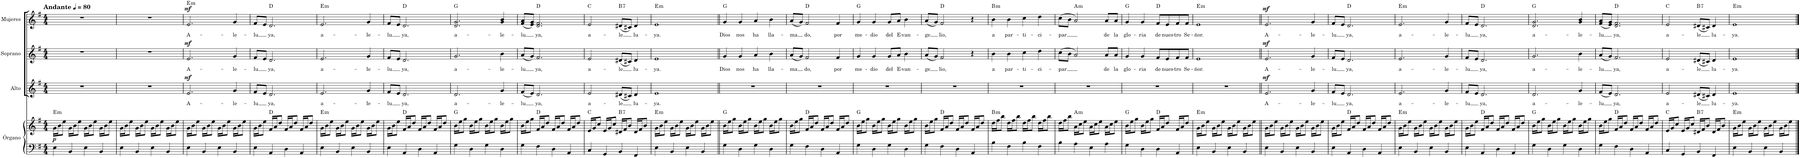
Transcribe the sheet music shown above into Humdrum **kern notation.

**kern	**kern	**dynam	**harte	**kern	**text	**dynam	**kern	**text	**dynam	**kern	**text	**dynam	**harte
*part4	*part4	*part4	*part4	*part3	*part3	*part3	*part2	*part2	*part2	*part1	*part1	*part1	*part1
*staff5	*staff4	*staff4/5	*	*staff3	*staff3	*staff3	*staff2	*staff2	*staff2	*staff1	*staff1	*staff1	*
*I"Órgano	*	*	*	*I"Alto	*	*	*I"Soprano	*	*	*I"Mujeres	*	*	*
*	*	*	*	*I'A.	*	*	*I'S.	*	*	*	*	*	*
*clefF4	*clefG2	*	*	*clefG2	*	*	*clefG2	*	*	*clefG2	*	*	*
*k[f#]	*k[f#]	*	*	*k[f#]	*	*	*k[f#]	*	*	*k[f#]	*	*	*
*M4/4	*M4/4	*	*	*M4/4	*	*	*M4/4	*	*	*M4/4	*	*	*
*MM80	*MM80	*	*	*MM80	*	*	*MM80	*	*	*MM80	*	*	*
=1	=1	=1	=1	=1	=1	=1	=1	=1	=1	=1	=1	=1	=1
!	!	!	!	!	!	!	!	!	!	!LO:TX:a:B:t=Andante	!	!	!
!	!	!LO:DY:b	!LO:H:kt=m	!	!	!	!	!	!	!	!	!	!
4E\	16g\LL	p	E:min	1r	.	.	1r	.	.	1r	.	.	.
.	16b\J	.	.	.	.	.	.	.	.	.	.	.	.
.	8ee\J	.	.	.	.	.	.	.	.	.	.	.	.
4BB/	16g\LL	.	.	.	.	.	.	.	.	.	.	.	.
.	16b\J	.	.	.	.	.	.	.	.	.	.	.	.
.	8ee\J	.	.	.	.	.	.	.	.	.	.	.	.
4E\	16g\LL	.	.	.	.	.	.	.	.	.	.	.	.
.	16b\J	.	.	.	.	.	.	.	.	.	.	.	.
.	8ee\J	.	.	.	.	.	.	.	.	.	.	.	.
4BB/	16g\LL	.	.	.	.	.	.	.	.	.	.	.	.
.	16b\J	.	.	.	.	.	.	.	.	.	.	.	.
.	8ee\J	.	.	.	.	.	.	.	.	.	.	.	.
=2	=2	=2	=2	=2	=2	=2	=2	=2	=2	=2	=2	=2	=2
4E\	16g\LL	.	.	1r	.	.	1r	.	.	1r	.	.	.
.	16b\J	.	.	.	.	.	.	.	.	.	.	.	.
.	8ee\J	.	.	.	.	.	.	.	.	.	.	.	.
4BB/	16g\LL	.	.	.	.	.	.	.	.	.	.	.	.
.	16b\J	.	.	.	.	.	.	.	.	.	.	.	.
.	8ee\J	.	.	.	.	.	.	.	.	.	.	.	.
4E\	16g\LL	.	.	.	.	.	.	.	.	.	.	.	.
.	16b\J	.	.	.	.	.	.	.	.	.	.	.	.
.	8ee\J	.	.	.	.	.	.	.	.	.	.	.	.
4BB/	16g\LL	.	.	.	.	.	.	.	.	.	.	.	.
.	16b\J	.	.	.	.	.	.	.	.	.	.	.	.
.	8ee\J	.	.	.	.	.	.	.	.	.	.	.	.
=3	=3	=3	=3	=3	=3	=3	=3	=3	=3	=3	=3	=3	=3
!	!	!	!	!	!LO:LY:b	!LO:DY:a	!	!LO:LY:b	!LO:DY:a	!	!LO:LY:b	!LO:DY:a	!LO:H:kt=m
4E\	16g\LL	.	.	2.e/	A-	mf	2.e/	A-	mf	2.e/	A-	mf	E:min
.	16b\J	.	.	.	.	.	.	.	.	.	.	.	.
.	8ee\J	.	.	.	.	.	.	.	.	.	.	.	.
4BB/	16g\LL	.	.	.	.	.	.	.	.	.	.	.	.
.	16b\J	.	.	.	.	.	.	.	.	.	.	.	.
.	8ee\J	.	.	.	.	.	.	.	.	.	.	.	.
4E\	16g\LL	.	.	.	.	.	.	.	.	.	.	.	.
.	16b\J	.	.	.	.	.	.	.	.	.	.	.	.
.	8ee\J	.	.	.	.	.	.	.	.	.	.	.	.
!	!	!	!	!	!LO:LY:b	!	!	!LO:LY:b	!	!	!LO:LY:b	!	!
4BB/	16g\LL	.	.	4g/	-le-	.	4g/	-le-	.	4g/	-le-	.	.
.	16b\J	.	.	.	.	.	.	.	.	.	.	.	.
.	8ee\J	.	.	.	.	.	.	.	.	.	.	.	.
=4	=4	=4	=4	=4	=4	=4	=4	=4	=4	=4	=4	=4	=4
!	!	!	!	!	!LO:LY:b	!	!	!LO:LY:b	!	!	!LO:LY:b	!	!
4E\	16g\LL	.	.	8f#/L	-lu	.	8f#/L	-lu	.	8f#/L	-lu	.	.
.	16b\J	.	.	.	.	.	.	.	.	.	.	.	.
.	8ee\J	.	.	8e/J	.	.	8e/J	.	.	8e/J	.	.	.
!	!	!	!	!	!LO:LY:b	!	!	!LO:LY:b	!	!	!LO:LY:b	!	!
4AA/	16f#/LL	.	D:maj	2.d/	ya,	.	2.d/	ya,	.	2.d/	ya,	.	D:maj
.	16a/J	.	.	.	.	.	.	.	.	.	.	.	.
.	8dd/J	.	.	.	.	.	.	.	.	.	.	.	.
4D\	16f#/LL	.	.	.	.	.	.	.	.	.	.	.	.
.	16a/J	.	.	.	.	.	.	.	.	.	.	.	.
.	8dd/J	.	.	.	.	.	.	.	.	.	.	.	.
4AA/	16f#/LL	.	.	.	.	.	.	.	.	.	.	.	.
.	16a/J	.	.	.	.	.	.	.	.	.	.	.	.
.	8dd/J	.	.	.	.	.	.	.	.	.	.	.	.
=5	=5	=5	=5	=5	=5	=5	=5	=5	=5	=5	=5	=5	=5
!	!	!	!LO:H:kt=m	!	!LO:LY:b	!	!	!LO:LY:b	!	!	!LO:LY:b	!	!LO:H:kt=m
4E\	16g\LL	.	E:min	2.e/	a-	.	2.e/	a-	.	2.e/	a-	.	E:min
.	16b\J	.	.	.	.	.	.	.	.	.	.	.	.
.	8ee\J	.	.	.	.	.	.	.	.	.	.	.	.
4BB/	16g\LL	.	.	.	.	.	.	.	.	.	.	.	.
.	16b\J	.	.	.	.	.	.	.	.	.	.	.	.
.	8ee\J	.	.	.	.	.	.	.	.	.	.	.	.
4E\	16g\LL	.	.	.	.	.	.	.	.	.	.	.	.
.	16b\J	.	.	.	.	.	.	.	.	.	.	.	.
.	8ee\J	.	.	.	.	.	.	.	.	.	.	.	.
!	!	!	!	!	!LO:LY:b	!	!	!LO:LY:b	!	!	!LO:LY:b	!	!
4BB/	16g\LL	.	.	4g/	-le-	.	4g/	-le-	.	4g/	-le-	.	.
.	16b\J	.	.	.	.	.	.	.	.	.	.	.	.
.	8ee\J	.	.	.	.	.	.	.	.	.	.	.	.
=6	=6	=6	=6	=6	=6	=6	=6	=6	=6	=6	=6	=6	=6
!	!	!	!	!	!LO:LY:b	!	!	!LO:LY:b	!	!	!LO:LY:b	!	!
4E\	16g\LL	.	.	8f#/L	-lu	.	8f#/L	-lu	.	8f#/L	-lu	.	.
.	16b\J	.	.	.	.	.	.	.	.	.	.	.	.
.	8ee\J	.	.	8e/J	.	.	8e/J	.	.	8e/J	.	.	.
!	!	!	!	!	!LO:LY:b	!	!	!LO:LY:b	!	!	!LO:LY:b	!	!
4AA/	16f#/LL	.	D:maj	2.d/	ya,	.	2.d/	ya,	.	2.d/	ya,	.	D:maj
.	16a/J	.	.	.	.	.	.	.	.	.	.	.	.
.	8dd/J	.	.	.	.	.	.	.	.	.	.	.	.
4D\	16f#/LL	.	.	.	.	.	.	.	.	.	.	.	.
.	16a/J	.	.	.	.	.	.	.	.	.	.	.	.
.	8dd/J	.	.	.	.	.	.	.	.	.	.	.	.
4AA/	16f#/LL	.	.	.	.	.	.	.	.	.	.	.	.
.	16a/J	.	.	.	.	.	.	.	.	.	.	.	.
.	8dd/J	.	.	.	.	.	.	.	.	.	.	.	.
=7	=7	=7	=7	=7	=7	=7	=7	=7	=7	=7	=7	=7	=7
!	!	!	!	!	!LO:LY:b	!	!	!LO:LY:b	!	!	!LO:LY:b	!	!
4G\	16b\LL	.	G:maj	2.d/	a-	.	2.g/	a-	.	2.d/ 2.g/	a-	.	G:maj
.	16ee\J	.	.	.	.	.	.	.	.	.	.	.	.
.	8gg\J	.	.	.	.	.	.	.	.	.	.	.	.
4D\	16b\LL	.	.	.	.	.	.	.	.	.	.	.	.
.	16ee\J	.	.	.	.	.	.	.	.	.	.	.	.
.	8gg\J	.	.	.	.	.	.	.	.	.	.	.	.
4G\	16b\LL	.	.	.	.	.	.	.	.	.	.	.	.
.	16ee\J	.	.	.	.	.	.	.	.	.	.	.	.
.	8gg\J	.	.	.	.	.	.	.	.	.	.	.	.
!	!	!	!	!	!LO:LY:b	!	!	!LO:LY:b	!	!	!LO:LY:b	!	!
4D\	16b\LL	.	.	4g/	-le-	.	4b\	-le-	.	4g/ 4b/	-le-	.	.
.	16ee\J	.	.	.	.	.	.	.	.	.	.	.	.
.	8gg\J	.	.	.	.	.	.	.	.	.	.	.	.
=8	=8	=8	=8	=8	=8	=8	=8	=8	=8	=8	=8	=8	=8
!	!	!	!	!	!LO:LY:b	!	!	!LO:LY:b	!	!	!LO:LY:b	!	!
4G\	16b\LL	.	.	(8f#/L	-lu	.	(8a/L	-lu	.	(8f#/ 8a/L	-lu	.	.
.	16ee\J	.	.	.	.	.	.	.	.	.	.	.	.
.	8gg\J	.	.	8e/J)	.	.	8g/J)	.	.	8e/ 8g/J)	.	.	.
!	!	!	!	!	!LO:LY:b	!	!	!LO:LY:b	!	!	!LO:LY:b	!	!
4F#\	16f#/LL	.	D:maj	2.d/	ya,	.	2.f#/	ya,	.	2.d/ 2.f#/	ya,	.	D:maj
.	16a/J	.	.	.	.	.	.	.	.	.	.	.	.
.	8dd/J	.	.	.	.	.	.	.	.	.	.	.	.
4D\	16f#/LL	.	.	.	.	.	.	.	.	.	.	.	.
.	16a/J	.	.	.	.	.	.	.	.	.	.	.	.
.	8dd/J	.	.	.	.	.	.	.	.	.	.	.	.
4AA/	16f#/LL	.	.	.	.	.	.	.	.	.	.	.	.
.	16a/J	.	.	.	.	.	.	.	.	.	.	.	.
.	8dd/J	.	.	.	.	.	.	.	.	.	.	.	.
=9	=9	=9	=9	=9	=9	=9	=9	=9	=9	=9	=9	=9	=9
!	!	!	!	!	!LO:LY:b	!	!	!LO:LY:b	!	!	!LO:LY:b	!	!
4C/	16e/LL	.	C:maj	2e/	a-	.	2e/	a-	.	2e/	a-	.	C:maj
.	16g/J	.	.	.	.	.	.	.	.	.	.	.	.
.	8cc/J	.	.	.	.	.	.	.	.	.	.	.	.
4GG/	16e/LL	.	.	.	.	.	.	.	.	.	.	.	.
.	16g/J	.	.	.	.	.	.	.	.	.	.	.	.
.	8cc/J	.	.	.	.	.	.	.	.	.	.	.	.
!	!	!	!LO:H:kt=7	!	!LO:LY:b	!	!	!LO:LY:b	!	!	!LO:LY:b	!	!LO:H:kt=7
4BB/	16d#X/LL	.	B:7	(8d#X/L	-le	.	(8d#X/L	-le	.	(8d#X/L	-le	.	B:7
.	16f#/J	.	.	.	.	.	.	.	.	.	.	.	.
.	8b/J	.	.	8c#X/J)	.	.	8c#X/J)	.	.	8c#X/J)	.	.	.
!	!	!	!	!	!LO:LY:b	!	!	!LO:LY:b	!	!	!LO:LY:b	!	!
4FF#/	16d#/LL	.	.	4d#/	lu-	.	4d#/	lu-	.	4d#/	lu-	.	.
.	16f#/J	.	.	.	.	.	.	.	.	.	.	.	.
.	8b/J	.	.	.	.	.	.	.	.	.	.	.	.
=10	=10	=10	=10	=10	=10	=10	=10	=10	=10	=10	=10	=10	=10
!	!	!	!LO:H:kt=m	!	!LO:LY:b	!	!	!LO:LY:b	!	!	!LO:LY:b	!	!LO:H:kt=m
4E\	16g\LL	.	E:min	1e	-ya.	.	1e	-ya.	.	1e	-ya.	.	E:min
.	16b\J	.	.	.	.	.	.	.	.	.	.	.	.
.	8ee\J	.	.	.	.	.	.	.	.	.	.	.	.
4BB/	16g\LL	.	.	.	.	.	.	.	.	.	.	.	.
.	16b\J	.	.	.	.	.	.	.	.	.	.	.	.
.	8ee\J	.	.	.	.	.	.	.	.	.	.	.	.
4E\	16g\LL	.	.	.	.	.	.	.	.	.	.	.	.
.	16b\J	.	.	.	.	.	.	.	.	.	.	.	.
.	8ee\J	.	.	.	.	.	.	.	.	.	.	.	.
4BB/	16g\LL	.	.	.	.	.	.	.	.	.	.	.	.
.	16b\J	.	.	.	.	.	.	.	.	.	.	.	.
.	8ee\J	.	.	.	.	.	.	.	.	.	.	.	.
=11||	=11||	=11||	=11||	=11||	=11||	=11||	=11||	=11||	=11||	=11||	=11||	=11||	=11||
!	!	!	!	!	!	!	!	!LO:LY:b	!	!	!LO:LY:b	!	!
4G\	16b\LL	.	G:maj	1r	.	.	4g/	Dios	.	4g/	Dios	.	G:maj
.	16ee\J	.	.	.	.	.	.	.	.	.	.	.	.
.	8gg\J	.	.	.	.	.	.	.	.	.	.	.	.
!	!	!	!	!	!	!	!	!LO:LY:b	!	!	!LO:LY:b	!	!
4D\	16b\LL	.	.	.	.	.	4g/	nos	.	4g/	nos	.	.
.	16ee\J	.	.	.	.	.	.	.	.	.	.	.	.
.	8gg\J	.	.	.	.	.	.	.	.	.	.	.	.
!	!	!	!	!	!	!	!	!LO:LY:b	!	!	!LO:LY:b	!	!
4G\	16b\LL	.	.	.	.	.	4a/	ha	.	4a/	ha	.	.
.	16ee\J	.	.	.	.	.	.	.	.	.	.	.	.
.	8gg\J	.	.	.	.	.	.	.	.	.	.	.	.
!	!	!	!	!	!	!	!	!LO:LY:b	!	!	!LO:LY:b	!	!
4D\	16b\LL	.	.	.	.	.	4b\	lla-	.	4b\	lla-	.	.
.	16ee\J	.	.	.	.	.	.	.	.	.	.	.	.
.	8gg\J	.	.	.	.	.	.	.	.	.	.	.	.
=12	=12	=12	=12	=12	=12	=12	=12	=12	=12	=12	=12	=12	=12
!	!	!	!	!	!	!	!	!LO:LY:b	!	!	!LO:LY:b	!	!
4G\	16b\LL	.	.	1r	.	.	(8a/L	-ma	.	(8a/L	-ma	.	.
.	16ee\J	.	.	.	.	.	.	.	.	.	.	.	.
.	8gg\J	.	.	.	.	.	8g/J)	.	.	8g/J)	.	.	.
!	!	!	!	!	!	!	!	!LO:LY:b	!	!	!LO:LY:b	!	!
4F#\	16f#/LL	.	D:maj	.	.	.	2f#/	do,	.	2f#/	do,	.	D:maj
.	16a/J	.	.	.	.	.	.	.	.	.	.	.	.
.	8dd/J	.	.	.	.	.	.	.	.	.	.	.	.
4D\	16f#/LL	.	.	.	.	.	.	.	.	.	.	.	.
.	16a/J	.	.	.	.	.	.	.	.	.	.	.	.
.	8dd/J	.	.	.	.	.	.	.	.	.	.	.	.
!	!	!	!	!	!	!	!	!LO:LY:b	!	!	!LO:LY:b	!	!
4AA/	16f#/LL	.	.	.	.	.	4f#/	por	.	4f#/	por	.	.
.	16a/J	.	.	.	.	.	.	.	.	.	.	.	.
.	8dd/J	.	.	.	.	.	.	.	.	.	.	.	.
=13	=13	=13	=13	=13	=13	=13	=13	=13	=13	=13	=13	=13	=13
!	!	!	!	!	!	!	!	!LO:LY:b	!	!	!LO:LY:b	!	!
4G\	16b\LL	.	G:maj	1r	.	.	4g/	me-	.	4g/	me-	.	G:maj
.	16ee\J	.	.	.	.	.	.	.	.	.	.	.	.
.	8gg\J	.	.	.	.	.	.	.	.	.	.	.	.
!	!	!	!	!	!	!	!	!LO:LY:b	!	!	!LO:LY:b	!	!
4D\	16b\LL	.	.	.	.	.	4g/	-dio	.	4g/	-dio	.	.
.	16ee\J	.	.	.	.	.	.	.	.	.	.	.	.
.	8gg\J	.	.	.	.	.	.	.	.	.	.	.	.
!	!	!	!	!	!	!	!	!LO:LY:b	!	!	!LO:LY:b	!	!
4G\	16b\LL	.	.	.	.	.	8g/L	del	.	8g/L	del	.	.
.	16ee\J	.	.	.	.	.	.	.	.	.	.	.	.
!	!	!	!	!	!	!	!	!LO:LY:b	!	!	!LO:LY:b	!	!
.	8gg\J	.	.	.	.	.	8a/J	E-	.	8a/J	E-	.	.
!	!	!	!	!	!	!	!	!LO:LY:b	!	!	!LO:LY:b	!	!
4D\	16b\LL	.	.	.	.	.	4b\	-van-	.	4b\	-van-	.	.
.	16ee\J	.	.	.	.	.	.	.	.	.	.	.	.
.	8gg\J	.	.	.	.	.	.	.	.	.	.	.	.
=14	=14	=14	=14	=14	=14	=14	=14	=14	=14	=14	=14	=14	=14
!	!	!	!	!	!	!	!	!LO:LY:b	!	!	!LO:LY:b	!	!
4G\	16b\LL	.	.	1r	.	.	(8a/L	-ge	.	(8a/L	-ge	.	.
.	16ee\J	.	.	.	.	.	.	.	.	.	.	.	.
.	8gg\J	.	.	.	.	.	8g/J)	.	.	8g/J)	.	.	.
!	!	!	!	!	!	!	!	!LO:LY:b	!	!	!LO:LY:b	!	!
4F#\	16f#/LL	.	D:maj	.	.	.	2f#/	lio,	.	2f#/	lio,	.	D:maj
.	16a/J	.	.	.	.	.	.	.	.	.	.	.	.
.	8dd/J	.	.	.	.	.	.	.	.	.	.	.	.
4D\	16f#/LL	.	.	.	.	.	.	.	.	.	.	.	.
.	16a/J	.	.	.	.	.	.	.	.	.	.	.	.
.	8dd/J	.	.	.	.	.	.	.	.	.	.	.	.
4AA/	16f#/LL	.	.	.	.	.	4r	.	.	4r	.	.	.
.	16a/J	.	.	.	.	.	.	.	.	.	.	.	.
.	8dd/J	.	.	.	.	.	.	.	.	.	.	.	.
=15	=15	=15	=15	=15	=15	=15	=15	=15	=15	=15	=15	=15	=15
!	!	!	!LO:H:kt=m	!	!	!	!	!LO:LY:b	!	!	!LO:LY:b	!	!LO:H:kt=m
4B\	16dd\LL	.	B:min	1r	.	.	4b\	a	.	4b\	a	.	B:min
.	16ff#\J	.	.	.	.	.	.	.	.	.	.	.	.
.	8bb\J	.	.	.	.	.	.	.	.	.	.	.	.
!	!	!	!	!	!	!	!	!LO:LY:b	!	!	!LO:LY:b	!	!
4F#\	16dd\LL	.	.	.	.	.	4b\	par-	.	4b\	par-	.	.
.	16ff#\J	.	.	.	.	.	.	.	.	.	.	.	.
.	8bb\J	.	.	.	.	.	.	.	.	.	.	.	.
!	!	!	!	!	!	!	!	!LO:LY:b	!	!	!LO:LY:b	!	!
4B\	16dd\LL	.	.	.	.	.	4cc\	-ti-	.	4cc\	-ti-	.	.
.	16ff#\J	.	.	.	.	.	.	.	.	.	.	.	.
.	8bb\J	.	.	.	.	.	.	.	.	.	.	.	.
!	!	!	!	!	!	!	!	!LO:LY:b	!	!	!LO:LY:b	!	!
4F#\	16dd\LL	.	.	.	.	.	4dd\	-ci-	.	4dd\	-ci-	.	.
.	16ff#\J	.	.	.	.	.	.	.	.	.	.	.	.
.	8bb\J	.	.	.	.	.	.	.	.	.	.	.	.
=16	=16	=16	=16	=16	=16	=16	=16	=16	=16	=16	=16	=16	=16
!	!	!	!	!	!	!	!	!LO:LY:b	!	!	!LO:LY:b	!	!
4B\	16dd\LL	.	.	1r	.	.	(8cc\L	-par	.	(8cc\L	-par	.	.
.	16ff#\J	.	.	.	.	.	.	.	.	.	.	.	.
.	8bb\J	.	.	.	.	.	8b\J	.	.	8b\J	.	.	.
!	!	!	!LO:H:kt=m	!	!	!	!	!	!	!	!	!	!LO:H:kt=m
4A\	16a\LL	.	A:min	.	.	.	2a/)	.	.	2a/)	.	.	A:min
.	16cc\J	.	.	.	.	.	.	.	.	.	.	.	.
.	8ee\J	.	.	.	.	.	.	.	.	.	.	.	.
4E\	16a\LL	.	.	.	.	.	.	.	.	.	.	.	.
.	16cc\J	.	.	.	.	.	.	.	.	.	.	.	.
.	8ee\J	.	.	.	.	.	.	.	.	.	.	.	.
!	!	!	!	!	!	!	!	!LO:LY:b	!	!	!LO:LY:b	!	!
4A\	16a\LL	.	.	.	.	.	8a/L	de	.	8a/L	de	.	.
.	16cc\J	.	.	.	.	.	.	.	.	.	.	.	.
!	!	!	!	!	!	!	!	!LO:LY:b	!	!	!LO:LY:b	!	!
.	8ee\J	.	.	.	.	.	8a/J	la	.	8a/J	la	.	.
=17	=17	=17	=17	=17	=17	=17	=17	=17	=17	=17	=17	=17	=17
!	!	!	!	!	!	!	!	!LO:LY:b	!	!	!LO:LY:b	!	!
4G\	16b\LL	.	G:maj	1r	.	.	4g/	glo-	.	4g/	glo-	.	G:maj
.	16ee\J	.	.	.	.	.	.	.	.	.	.	.	.
.	8gg\J	.	.	.	.	.	.	.	.	.	.	.	.
!	!	!	!	!	!	!	!	!LO:LY:b	!	!	!LO:LY:b	!	!
4D\	16b\LL	.	.	.	.	.	4g/	-ria	.	4g/	-ria	.	.
.	16ee\J	.	.	.	.	.	.	.	.	.	.	.	.
.	8gg\J	.	.	.	.	.	.	.	.	.	.	.	.
!	!	!	!	!	!	!	!	!LO:LY:b	!	!	!LO:LY:b	!	!
4D\	16f#/LL	.	D:maj	.	.	.	8f#/L	de	.	8f#/L	de	.	D:maj
.	16a/J	.	.	.	.	.	.	.	.	.	.	.	.
!	!	!	!	!	!	!	!	!LO:LY:b	!	!	!LO:LY:b	!	!
.	8dd/J	.	.	.	.	.	8e/	nues-	.	8e/	nues-	.	.
!	!	!	!	!	!	!	!	!LO:LY:b	!	!	!LO:LY:b	!	!
4AA/	16f#/LL	.	.	.	.	.	8f#/	-tro	.	8f#/	-tro	.	.
.	16a/J	.	.	.	.	.	.	.	.	.	.	.	.
!	!	!	!	!	!	!	!	!LO:LY:b	!	!	!LO:LY:b	!	!
.	8dd/J	.	.	.	.	.	8f#/J	Se-	.	8f#/J	Se-	.	.
=18	=18	=18	=18	=18	=18	=18	=18	=18	=18	=18	=18	=18	=18
!	!	!	!LO:H:kt=m	!	!	!	!	!LO:LY:b	!	!	!LO:LY:b	!	!LO:H:kt=m
4E\	16g\LL	.	E:min	1r	.	.	1e	-ñor.	.	1e	-ñor.	.	E:min
.	16b\J	.	.	.	.	.	.	.	.	.	.	.	.
.	8ee\J	.	.	.	.	.	.	.	.	.	.	.	.
4BB/	16g\LL	.	.	.	.	.	.	.	.	.	.	.	.
.	16b\J	.	.	.	.	.	.	.	.	.	.	.	.
.	8ee\J	.	.	.	.	.	.	.	.	.	.	.	.
4E\	16g\LL	.	.	.	.	.	.	.	.	.	.	.	.
.	16b\J	.	.	.	.	.	.	.	.	.	.	.	.
.	8ee\J	.	.	.	.	.	.	.	.	.	.	.	.
4BB/	16g\LL	.	.	.	.	.	.	.	.	.	.	.	.
.	16b\J	.	.	.	.	.	.	.	.	.	.	.	.
.	8ee\J	.	.	.	.	.	.	.	.	.	.	.	.
=19||	=19||	=19||	=19||	=19||	=19||	=19||	=19||	=19||	=19||	=19||	=19||	=19||	=19||
!	!	!	!	!	!LO:LY:b	!LO:DY:a	!	!LO:LY:b	!LO:DY:a	!	!LO:LY:b	!LO:DY:a	!
4E\	16g\LL	.	.	2.e/	A-	mf	2.e/	A-	mf	2.e/	A-	mf	.
.	16b\J	.	.	.	.	.	.	.	.	.	.	.	.
.	8ee\J	.	.	.	.	.	.	.	.	.	.	.	.
4BB/	16g\LL	.	.	.	.	.	.	.	.	.	.	.	.
.	16b\J	.	.	.	.	.	.	.	.	.	.	.	.
.	8ee\J	.	.	.	.	.	.	.	.	.	.	.	.
4E\	16g\LL	.	.	.	.	.	.	.	.	.	.	.	.
.	16b\J	.	.	.	.	.	.	.	.	.	.	.	.
.	8ee\J	.	.	.	.	.	.	.	.	.	.	.	.
!	!	!	!	!	!LO:LY:b	!	!	!LO:LY:b	!	!	!LO:LY:b	!	!
4BB/	16g\LL	.	.	4g/	-le-	.	4g/	-le-	.	4g/	-le-	.	.
.	16b\J	.	.	.	.	.	.	.	.	.	.	.	.
.	8ee\J	.	.	.	.	.	.	.	.	.	.	.	.
=20	=20	=20	=20	=20	=20	=20	=20	=20	=20	=20	=20	=20	=20
!	!	!	!	!	!LO:LY:b	!	!	!LO:LY:b	!	!	!LO:LY:b	!	!
4E\	16g\LL	.	.	8f#/L	-lu	.	8f#/L	-lu	.	8f#/L	-lu	.	.
.	16b\J	.	.	.	.	.	.	.	.	.	.	.	.
.	8ee\J	.	.	8e/J	.	.	8e/J	.	.	8e/J	.	.	.
!	!	!	!	!	!LO:LY:b	!	!	!LO:LY:b	!	!	!LO:LY:b	!	!
4AA/	16f#/LL	.	D:maj	2.d/	ya,	.	2.d/	ya,	.	2.d/	ya,	.	D:maj
.	16a/J	.	.	.	.	.	.	.	.	.	.	.	.
.	8dd/J	.	.	.	.	.	.	.	.	.	.	.	.
4D\	16f#/LL	.	.	.	.	.	.	.	.	.	.	.	.
.	16a/J	.	.	.	.	.	.	.	.	.	.	.	.
.	8dd/J	.	.	.	.	.	.	.	.	.	.	.	.
4AA/	16f#/LL	.	.	.	.	.	.	.	.	.	.	.	.
.	16a/J	.	.	.	.	.	.	.	.	.	.	.	.
.	8dd/J	.	.	.	.	.	.	.	.	.	.	.	.
=21	=21	=21	=21	=21	=21	=21	=21	=21	=21	=21	=21	=21	=21
!	!	!	!LO:H:kt=m	!	!LO:LY:b	!	!	!LO:LY:b	!	!	!LO:LY:b	!	!LO:H:kt=m
4E\	16g\LL	.	E:min	2.e/	a-	.	2.e/	a-	.	2.e/	a-	.	E:min
.	16b\J	.	.	.	.	.	.	.	.	.	.	.	.
.	8ee\J	.	.	.	.	.	.	.	.	.	.	.	.
4BB/	16g\LL	.	.	.	.	.	.	.	.	.	.	.	.
.	16b\J	.	.	.	.	.	.	.	.	.	.	.	.
.	8ee\J	.	.	.	.	.	.	.	.	.	.	.	.
4E\	16g\LL	.	.	.	.	.	.	.	.	.	.	.	.
.	16b\J	.	.	.	.	.	.	.	.	.	.	.	.
.	8ee\J	.	.	.	.	.	.	.	.	.	.	.	.
!	!	!	!	!	!LO:LY:b	!	!	!LO:LY:b	!	!	!LO:LY:b	!	!
4BB/	16g\LL	.	.	4g/	-le-	.	4g/	-le-	.	4g/	-le-	.	.
.	16b\J	.	.	.	.	.	.	.	.	.	.	.	.
.	8ee\J	.	.	.	.	.	.	.	.	.	.	.	.
=22	=22	=22	=22	=22	=22	=22	=22	=22	=22	=22	=22	=22	=22
!	!	!	!	!	!LO:LY:b	!	!	!LO:LY:b	!	!	!LO:LY:b	!	!
4E\	16g\LL	.	.	8f#/L	-lu	.	8f#/L	-lu	.	8f#/L	-lu	.	.
.	16b\J	.	.	.	.	.	.	.	.	.	.	.	.
.	8ee\J	.	.	8e/J	.	.	8e/J	.	.	8e/J	.	.	.
!	!	!	!	!	!LO:LY:b	!	!	!LO:LY:b	!	!	!LO:LY:b	!	!
4AA/	16f#/LL	.	D:maj	2.d/	ya,	.	2.d/	ya,	.	2.d/	ya,	.	D:maj
.	16a/J	.	.	.	.	.	.	.	.	.	.	.	.
.	8dd/J	.	.	.	.	.	.	.	.	.	.	.	.
4D\	16f#/LL	.	.	.	.	.	.	.	.	.	.	.	.
.	16a/J	.	.	.	.	.	.	.	.	.	.	.	.
.	8dd/J	.	.	.	.	.	.	.	.	.	.	.	.
4AA/	16f#/LL	.	.	.	.	.	.	.	.	.	.	.	.
.	16a/J	.	.	.	.	.	.	.	.	.	.	.	.
.	8dd/J	.	.	.	.	.	.	.	.	.	.	.	.
=23	=23	=23	=23	=23	=23	=23	=23	=23	=23	=23	=23	=23	=23
!	!	!	!	!	!LO:LY:b	!	!	!LO:LY:b	!	!	!LO:LY:b	!	!
4G\	16b\LL	.	G:maj	2.d/	a-	.	2.g/	a-	.	2.d/ 2.g/	a-	.	G:maj
.	16ee\J	.	.	.	.	.	.	.	.	.	.	.	.
.	8gg\J	.	.	.	.	.	.	.	.	.	.	.	.
4D\	16b\LL	.	.	.	.	.	.	.	.	.	.	.	.
.	16ee\J	.	.	.	.	.	.	.	.	.	.	.	.
.	8gg\J	.	.	.	.	.	.	.	.	.	.	.	.
4G\	16b\LL	.	.	.	.	.	.	.	.	.	.	.	.
.	16ee\J	.	.	.	.	.	.	.	.	.	.	.	.
.	8gg\J	.	.	.	.	.	.	.	.	.	.	.	.
!	!	!	!	!	!LO:LY:b	!	!	!LO:LY:b	!	!	!LO:LY:b	!	!
4D\	16b\LL	.	.	4g/	-le-	.	4b\	-le-	.	4g/ 4b/	-le-	.	.
.	16ee\J	.	.	.	.	.	.	.	.	.	.	.	.
.	8gg\J	.	.	.	.	.	.	.	.	.	.	.	.
=24	=24	=24	=24	=24	=24	=24	=24	=24	=24	=24	=24	=24	=24
!	!	!	!	!	!LO:LY:b	!	!	!LO:LY:b	!	!	!LO:LY:b	!	!
4G\	16b\LL	.	.	(8f#/L	-lu	.	(8a/L	-lu	.	(8f#/ 8a/L	-lu	.	.
.	16ee\J	.	.	.	.	.	.	.	.	.	.	.	.
.	8gg\J	.	.	8e/J)	.	.	8g/J)	.	.	8e/ 8g/J)	.	.	.
!	!	!	!	!	!LO:LY:b	!	!	!LO:LY:b	!	!	!LO:LY:b	!	!
4F#\	16f#/LL	.	D:maj	2.d/	ya,	.	2.f#/	ya,	.	2.d/ 2.f#/	ya,	.	D:maj
.	16a/J	.	.	.	.	.	.	.	.	.	.	.	.
.	8dd/J	.	.	.	.	.	.	.	.	.	.	.	.
4D\	16f#/LL	.	.	.	.	.	.	.	.	.	.	.	.
.	16a/J	.	.	.	.	.	.	.	.	.	.	.	.
.	8dd/J	.	.	.	.	.	.	.	.	.	.	.	.
4AA/	16f#/LL	.	.	.	.	.	.	.	.	.	.	.	.
.	16a/J	.	.	.	.	.	.	.	.	.	.	.	.
.	8dd/J	.	.	.	.	.	.	.	.	.	.	.	.
=25	=25	=25	=25	=25	=25	=25	=25	=25	=25	=25	=25	=25	=25
!	!	!	!	!	!LO:LY:b	!	!	!LO:LY:b	!	!	!LO:LY:b	!	!
4C/	16e/LL	.	C:maj	2e/	a-	.	2e/	a-	.	2e/	a-	.	C:maj
.	16g/J	.	.	.	.	.	.	.	.	.	.	.	.
.	8cc/J	.	.	.	.	.	.	.	.	.	.	.	.
4GG/	16e/LL	.	.	.	.	.	.	.	.	.	.	.	.
.	16g/J	.	.	.	.	.	.	.	.	.	.	.	.
.	8cc/J	.	.	.	.	.	.	.	.	.	.	.	.
!	!	!	!LO:H:kt=7	!	!LO:LY:b	!	!	!LO:LY:b	!	!	!LO:LY:b	!	!LO:H:kt=7
4BB/	16d#X/LL	.	B:7	(8d#X/L	-le	.	(8d#X/L	-le	.	(8d#X/L	-le	.	B:7
.	16f#/J	.	.	.	.	.	.	.	.	.	.	.	.
.	8b/J	.	.	8c#X/J)	.	.	8c#X/J)	.	.	8c#X/J)	.	.	.
!	!	!	!	!	!LO:LY:b	!	!	!LO:LY:b	!	!	!LO:LY:b	!	!
4FF#/	16d#/LL	.	.	4d#/	lu-	.	4d#/	lu-	.	4d#/	lu-	.	.
.	16f#/J	.	.	.	.	.	.	.	.	.	.	.	.
.	8b/J	.	.	.	.	.	.	.	.	.	.	.	.
=26	=26	=26	=26	=26	=26	=26	=26	=26	=26	=26	=26	=26	=26
!	!	!	!LO:H:kt=m	!	!LO:LY:b	!	!	!LO:LY:b	!	!	!LO:LY:b	!	!LO:H:kt=m
4E\	16g\LL	.	E:min	1e	-ya.	.	1e	-ya.	.	1e	-ya.	.	E:min
.	16b\J	.	.	.	.	.	.	.	.	.	.	.	.
.	8ee\J	.	.	.	.	.	.	.	.	.	.	.	.
4BB/	16g\LL	.	.	.	.	.	.	.	.	.	.	.	.
.	16b\J	.	.	.	.	.	.	.	.	.	.	.	.
.	8ee\J	.	.	.	.	.	.	.	.	.	.	.	.
4E\	16g\LL	.	.	.	.	.	.	.	.	.	.	.	.
.	16b\J	.	.	.	.	.	.	.	.	.	.	.	.
.	8ee\J	.	.	.	.	.	.	.	.	.	.	.	.
4BB/	16g\LL	.	.	.	.	.	.	.	.	.	.	.	.
.	16b\J	.	.	.	.	.	.	.	.	.	.	.	.
.	8ee\J	.	.	.	.	.	.	.	.	.	.	.	.
==	==	==	==	==	==	==	==	==	==	==	==	==	==
*-	*-	*-	*-	*-	*-	*-	*-	*-	*-	*-	*-	*-	*-
